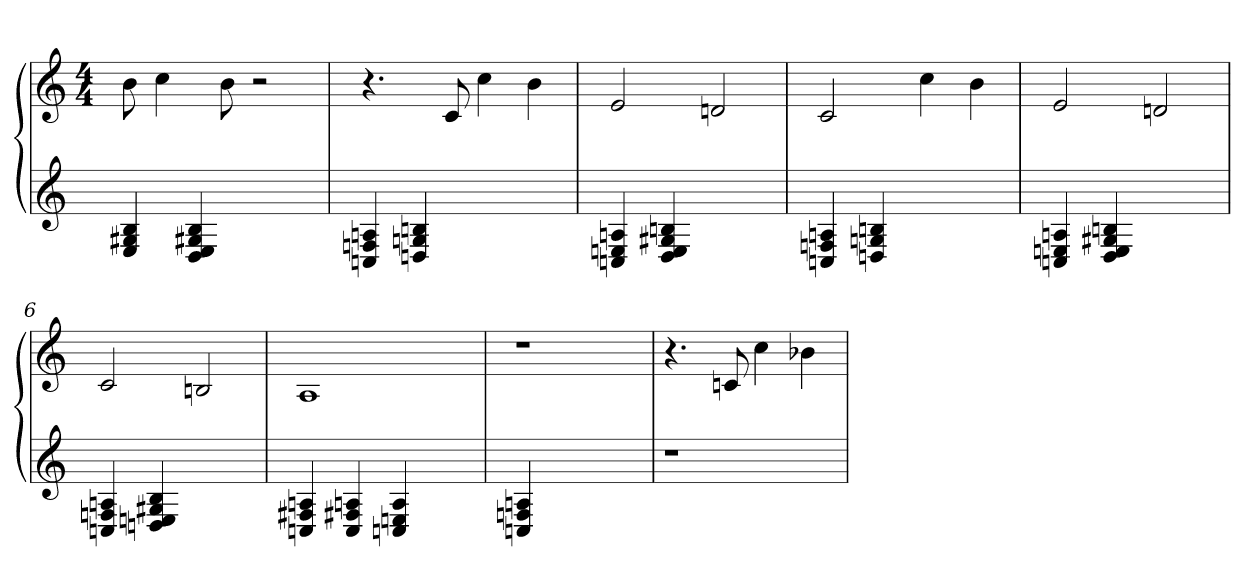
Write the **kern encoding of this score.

**kern	**kern
*part2	*part1
*staff2	*staff1
*	*M4/4
=1	=1
4E 4G#X 4B	8b
.	4cc
4E 4G#X 4B 4D	.
.	8b
2ryy	2r
=2	=2
4Fn 4An 4Cn	4.r
4Gn 4Bn 4Dn	.
.	8c
2ryy	4cc
.	4b
=3	=3
4An 4Cn 4En	2e
4E 4G#X 4Bn 4D	.
2ryy	2dn
=4	=4
4Fn 4An 4Cn	2c
4Gn 4Bn 4Dn	.
2ryy	4cc
.	4b
=5	=5
4An 4Cn 4En	2e
4E 4G#X 4Bn 4D	.
2ryy	2dn
=6	=6
4Fn 4An 4Cn	2c
4En 4G#X 4B 4Dn	.
2ryy	2Bn
=7	=7
4F#X 4An 4Cn	1A
4F#X 4An 4C	.
4A 4Cn 4En	.
4ryy	.
=8	=8
4Fn 4An 4Cn	1r
2.ryy	.
=9	=9
1r	4.r
.	8cn
.	4cc
.	4b-X
=	=
*-	*-
